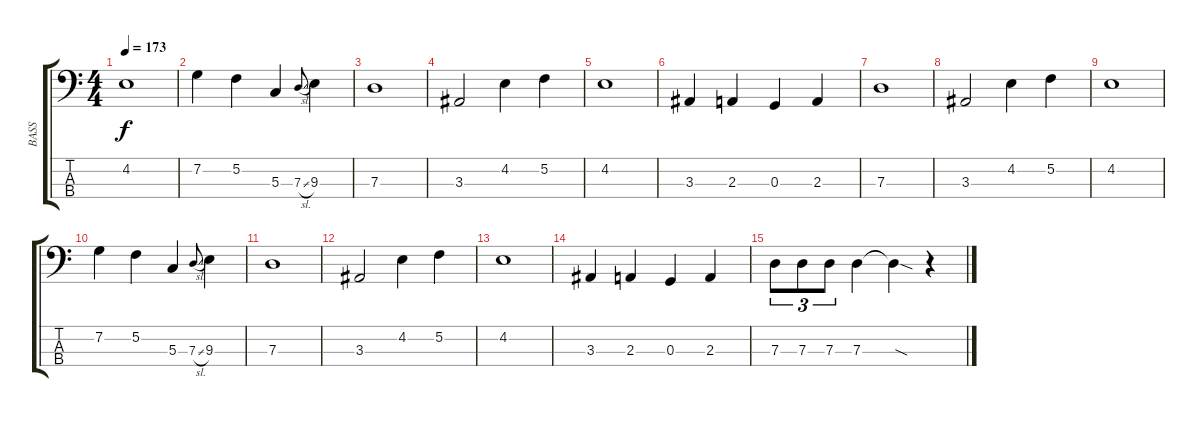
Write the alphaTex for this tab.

\track ("BASS" "BASS") {instrument electricbassfinger}
\staff {score tabs}
\tuning (F2 C2 G1 D1) {hide}
\ts (4 4)
\tempo 173
\clef f4
\ks c
4.2.1{dy f} |
7.2.4 5.2.4 5.3.4 7.3{sl}.8{gr onbeat} 9.3.4 |
7.3.1 |
3.3.2 4.2.4 5.2.4 |
4.2.1 |
3.3.4 2.3.4 0.3.4 2.3.4 |
7.3.1 |
3.3.2 4.2.4 5.2.4 |
4.2.1 |
7.2.4 5.2.4 5.3.4 7.3{sl}.8{gr onbeat} 9.3.4 |
7.3.1 |
3.3.2 4.2.4 5.2.4 |
4.2.1 |
3.3.4 2.3.4 0.3.4 2.3.4 |
7.3.8{tu (3 2)} 7.3.8{tu (3 2)} 7.3.8{tu (3 2)} 7.3.4 7.3{sod t}.4 r.4
